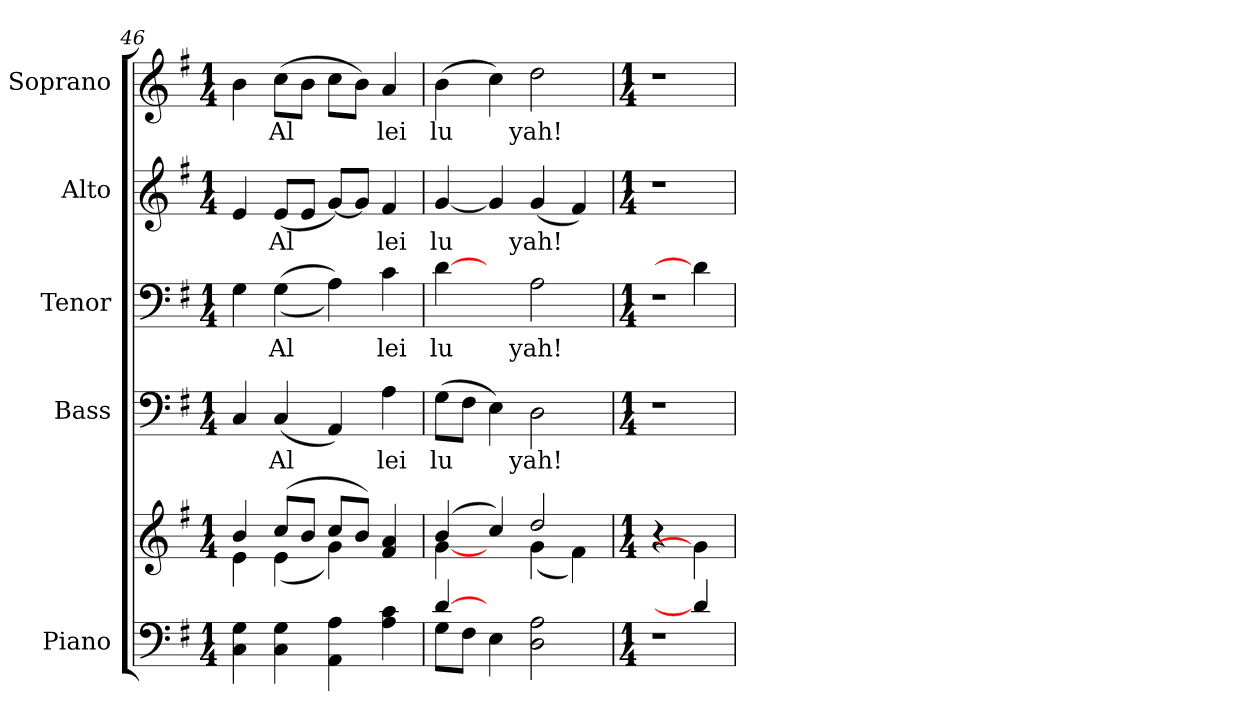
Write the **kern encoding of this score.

**kern	**kern	**kern	**text	**kern	**text	**kern	**text	**kern	**text
*part5	*part5	*part4	*part4	*part3	*part3	*part2	*part2	*part1	*part1
*staff6	*staff5	*staff4	*staff4	*staff3	*staff3	*staff2	*staff2	*staff1	*staff1
*I"Piano	*	*I"Bass	*	*I"Tenor	*	*I"Alto	*	*I"Soprano	*
*I'Pno.	*	*I'B.	*	*I'T.	*	*I'A.	*	*I'S.	*
!!LO:PB:g=z
*clefF4	*clefG2	*clefF4	*	*clefF4	*	*clefG2	*	*clefG2	*
*k[f#]	*k[f#]	*k[f#]	*	*k[f#]	*	*k[f#]	*	*k[f#]	*
*G:	*G:	*G:	*	*G:	*	*G:	*	*G:	*
*M1/4	*M1/4	*M1/4	*	*M1/4	*	*M1/4	*	*M1/4	*
=46	=46	=46	=46	=46	=46	=46	=46	=46	=46
*	*^	*	*	*	*	*	*	*	*
4Ci\ 4Gi	4bi/	4ei\	4Ci/	.	4Gi\	.	4ei/	.	4bi\	.
!	!	!	!	!LO:LY:b:color=#000000	!	!	!	!	!	!
!	!	!	!	!	!	!LO:LY:b:color=#000000	!	!	!	!
!	!	!	!	!	!	!	!	!LO:LY:b:color=#000000	!	!
!	!	!	!	!	!	!	!	!	!	!LO:LY:b:color=#000000
4Ci\ 4Gi	(8cci/L	(4ei\	(4Ci/	Al	((4Gi\	Al	(8ei/L	Al	(8cci\L	Al
.	8bi/J	.	.	.	.	.	8ei/J	.	8bi\J	.
4AAi\ 4Ai	8cci/L	4gi\)	4AAi/)	.	4Ai\))	.	[<8gi/L)	.	8cci\L	.
.	8bi/J)	.	.	.	.	.	8gi/J]	.	8bi\J)	.
!	!	!	!	!LO:LY:b:color=#000000	!	!	!	!	!	!
!	!	!	!	!	!	!LO:LY:b:color=#000000	!	!	!	!
!	!	!	!	!	!	!	!	!LO:LY:b:color=#000000	!	!
!	!	!	!	!	!	!	!	!	!	!LO:LY:b:color=#000000
4Ai\ 4ci	4f#i/ 4ai	4ryy	4Ai\	lei	4ci\	lei	4f#i/	lei	4ai/	lei
=47	=47	=47	=47	=47	=47	=47	=47	=47	=47	=47
*^	*	*	*	*	*	*	*	*	*	*
!	!	!	!	!	!LO:LY:b:color=#000000	!	!	!	!	!	!
!	!	!	!	!	!	!	!LO:LY:b:color=#000000	!	!	!	!
!	!	!	!	!	!	!	!	!	!LO:LY:b:color=#000000	!	!
!	!	!	!	!	!	!	!	!	!	!	!LO:LY:b:color=#000000
[4di/	8Gi\L	(4bi/	[4gi\	(8Gi\L	lu	[4di\	lu	[<4gi/	lu	(4bi\	lu
.	8F#i\J	.	.	8F#i\J	.	.	.	.	.	.	.
4ryy	4Ei\	4cci/)	4ryy	4Ei\)	.	4ryy	.	4gi/]	.	4cci\)	.
!	!	!	!	!	!LO:LY:b:color=#000000	!	!	!	!	!	!
!	!	!	!	!	!	!	!LO:LY:b:color=#000000	!	!	!	!
!	!	!	!	!	!	!	!	!	!LO:LY:b:color=#000000	!	!
!	!	!	!	!	!	!	!	!	!	!	!LO:LY:b:color=#000000
2Di\ 2Ai	2ryy	2ddi/	(4gi\	2Di\	yah!	2Ai\	yah!	(4gi/	yah!	2ddi\	yah!
.	.	.	4f#i\)	.	.	.	.	4f#i/)	.	.	.
*v	*v	*	*	*	*	*	*	*	*	*	*
*	*v	*v	*	*	*	*	*	*	*	*
!!LO:PB:g=z
=48	=48	=48	=48	=48	=48	=48	=48	=48	=48
*M1/4	*M1/4	*M1/4	*	*M1/4	*	*M1/4	*	*M1/4	*
*	*^	*	*	*	*	*	*	*	*
!LO:N:vis=1	!LO:N:vis=1	!	!LO:N:vis=1	!	!LO:N:vis=1	!	!LO:N:vis=1	!	!LO:N:vis=1	!
*	*v	*v	*	*	*	*	*	*	*	*
4r	4r	4r	.	4r	.	4r	.	4r	.
4di/]	4gi\]	4ryy	.	4di\]	.	4ryy	.	4ryy	.
=	=	=	=	=	=	=	=	=	=
*-	*-	*-	*-	*-	*-	*-	*-	*-	*-
